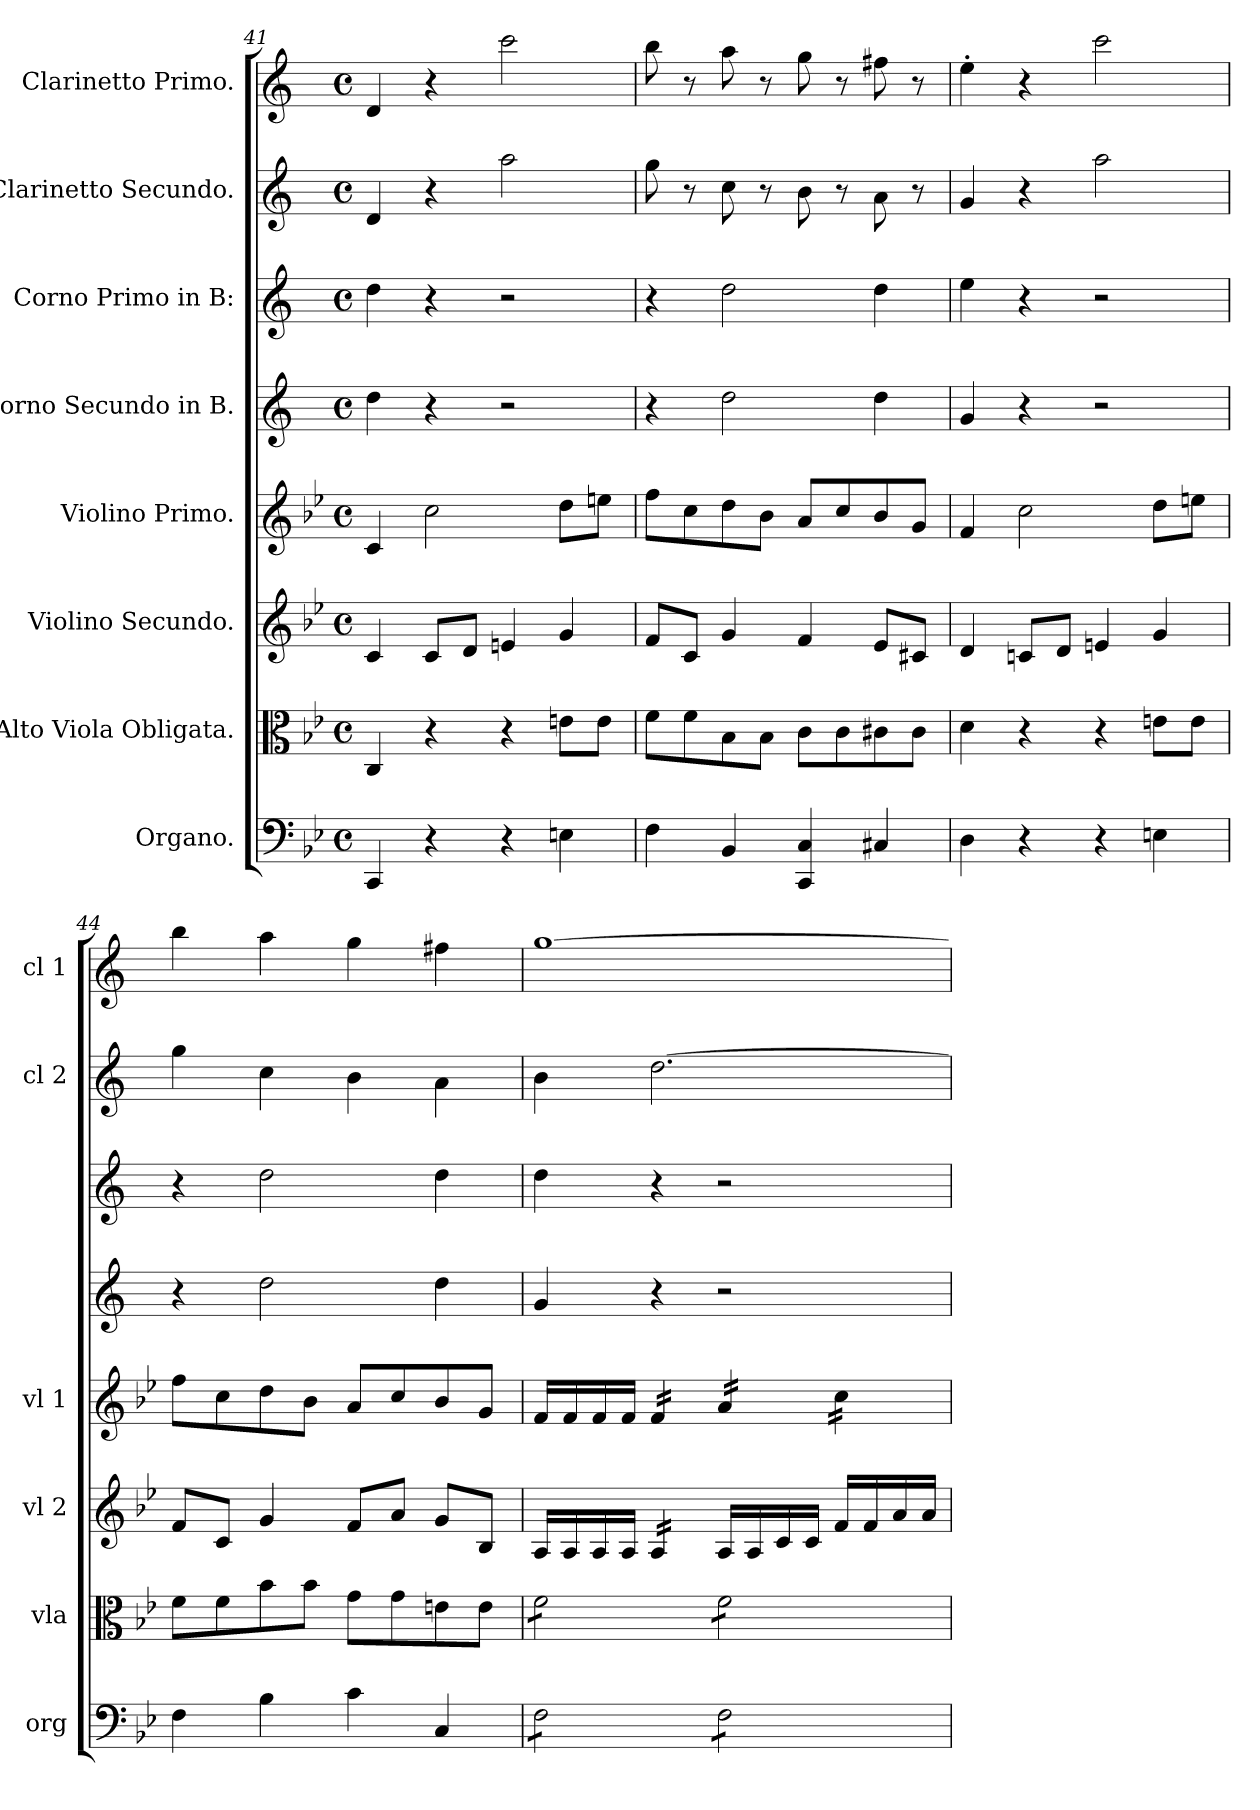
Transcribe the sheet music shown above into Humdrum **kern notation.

**kern	**kern	**kern	**kern	**kern	**kern	**kern	**kern
*part8	*part7	*part6	*part5	*part4	*part3	*part2	*part1
*staff8	*staff7	*staff6	*staff5	*staff4	*staff3	*staff2	*staff1
*I"Organo.	*I"Alto Viola Obligata.	*I"Violino Secundo.	*I"Violino Primo.	*I"Corno Secundo in B.	*I"Corno Primo in B:	*I"Clarinetto Secundo.	*I"Clarinetto Primo.
*I'org	*I'vla	*I'vl 2	*I'vl 1	*	*	*I'cl 2	*I'cl 1
*clefF4	*clefC3	*clefG2	*clefG2	*clefG2	*clefG2	*clefG2	*clefG2
*	*	*	*	*ITrd1c2	*ITrd1c2	*ITrd1c2	*ITrd1c2
*k[b-e-]	*k[b-e-]	*k[b-e-]	*k[b-e-]	*k[b-e-]	*k[b-e-]	*k[b-e-]	*k[b-e-]
*B-:	*B-:	*B-:	*B-:	*B-:	*B-:	*B-:	*B-:
*M4/4	*M4/4	*M4/4	*M4/4	*M4/4	*M4/4	*M4/4	*M4/4
*met(c)	*met(c)	*met(c)	*met(c)	*met(c)	*met(c)	*met(c)	*met(c)
=41	=41	=41	=41	=41	=41	=41	=41
4CC/	4C/	4c/	4c/	4cc\	4cc\	4c/	4c/
4r	4r	8c/L	2cc\	4r	4r	4r	4r
.	.	8d/J	.	.	.	.	.
4r	4r	4en/	.	2r	2r	2gg\	2bb-\
4En\	8en\L	4g/	8dd\L	.	.	.	.
.	8e\J	.	8een\J	.	.	.	.
=42	=42	=42	=42	=42	=42	=42	=42
4F\	8f\L	8f/L	8ff\L	4r	4r	8ff\	8aa\
.	8f\	8c/J	8cc\	.	.	8r	8r
4BB-/	8B-\	4g/	8dd\	2cc\	2cc\	8b-\	8gg\
.	8B-\J	.	8b-\J	.	.	8r	8r
4CC/ 4C/	8c\L	4f/	8a/L	.	.	8a\	8ff\
.	8c\	.	8cc/	.	.	8r	8r
4C#X/	8c#X\	8e-/L	8b-/	4cc\	4cc\	8g\	8een\
.	8c#\J	8c#X/J	8g/J	.	.	8r	8r
=43	=43	=43	=43	=43	=43	=43	=43
4D\	4d\	4d/	4f/	4f/	4dd\	4f/	4dd'\
4r	4r	8cn/L	2cc\	4r	4r	4r	4r
.	.	8d/J	.	.	.	.	.
4r	4r	4en/	.	2r	2r	2gg\	2bb-\
4En\	8en\L	4g/	8dd\L	.	.	.	.
.	8e\J	.	8een\J	.	.	.	.
=44	=44	=44	=44	=44	=44	=44	=44
4F\	8f\L	8f/L	8ff\L	4r	4r	4ff\	4aa\
.	8f\	8c/J	8cc\	.	.	.	.
4B-\	8b-\	4g/	8dd\	2cc\	2cc\	4b-\	4gg\
.	8b-\J	.	8b-\J	.	.	.	.
4c\	8g\L	8f/L	8a/L	.	.	4a\	4ff\
.	8g\	8a/J	8cc/	.	.	.	.
4C/	8en\	8g/L	8b-/	4cc\	4cc\	4g\	4een\
.	8e\J	8B-/J	8g/J	.	.	.	.
=45	=45	=45	=45	=45	=45	=45	=45
*tremolo	*	*	*	*	*	*	*
*	*tremolo	*	*	*	*	*	*
8F\L	8f\L	16A/LL	16f/LL	4f/	4cc\	4a\	[1ff\
.	.	16A/	16f/	.	.	.	.
8F\	8f\	16A/	16f/	.	.	.	.
.	.	16A/JJ	16f/JJ	.	.	.	.
*	*	*tremolo	*	*	*	*	*
*	*	*	*tremolo	*	*	*	*
8F\	8f\	16A/LL	16f/LL	4r	4r	[2.cc\	.
.	.	16A/	16f/	.	.	.	.
8F\J	8f\J	16A/	16f/	.	.	.	.
.	.	16A/JJ	16f/JJ	.	.	.	.
*	*	*Xtremolo	*	*	*	*	*
8F\L	8f\L	16A/LL	16a/LL	2r	2r	.	.
.	.	16A/	16a/	.	.	.	.
8F\	8f\	16c/	16a/	.	.	.	.
.	.	16c/JJ	16a/JJ	.	.	.	.
8F\	8f\	16f/LL	16cc\LL	.	.	.	.
.	.	16f/	16cc\	.	.	.	.
8F\J	8f\J	16a/	16cc\	.	.	.	.
*	*Xtremolo	*	*	*	*	*	*
*Xtremolo	*	*	*	*	*	*	*
.	.	16a/JJ	16cc\JJ	.	.	.	.
*	*	*	*Xtremolo	*	*	*	*
=	=	=	=	=	=	=	=
*-	*-	*-	*-	*-	*-	*-	*-
